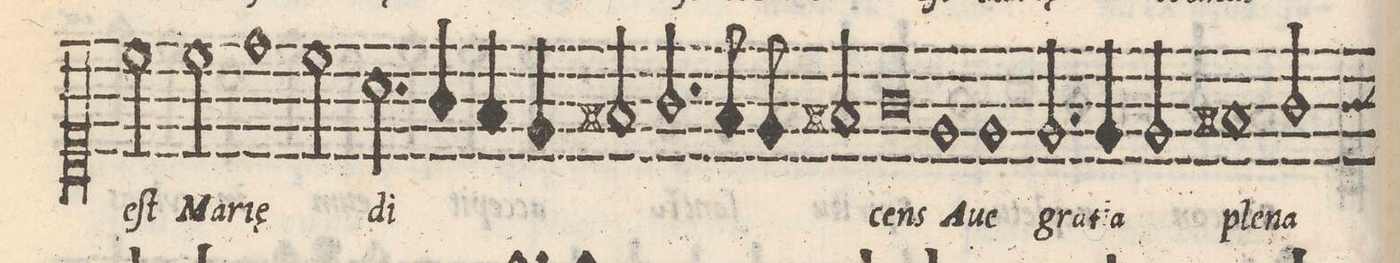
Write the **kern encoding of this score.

**kern	**text
*I"CANTVS	*
*clefC1	*
*k[]	*
*met(C)	*
*M2/1	*
2cc\	eſt
2cc\	Ma-
1dd	-ri-
=20-	=20-
2cc\	-ę
2.a\	di-
4g/	.
4f/	.
4e/	.
=21-	=21-
2f#X/	.
2.g/	.
8f#/	.
8e/	.
2f#X/	.
=22-	=22-
0g	-cens
=23-	=23-
1e	A-
1e	-ue
=24-	=24-
2.e/	gra-
4e/	-ti-
2e/	-a
1f#X/	ple-
=25-	=25-
2g/	-na
*custos:g	*
*-	*-
